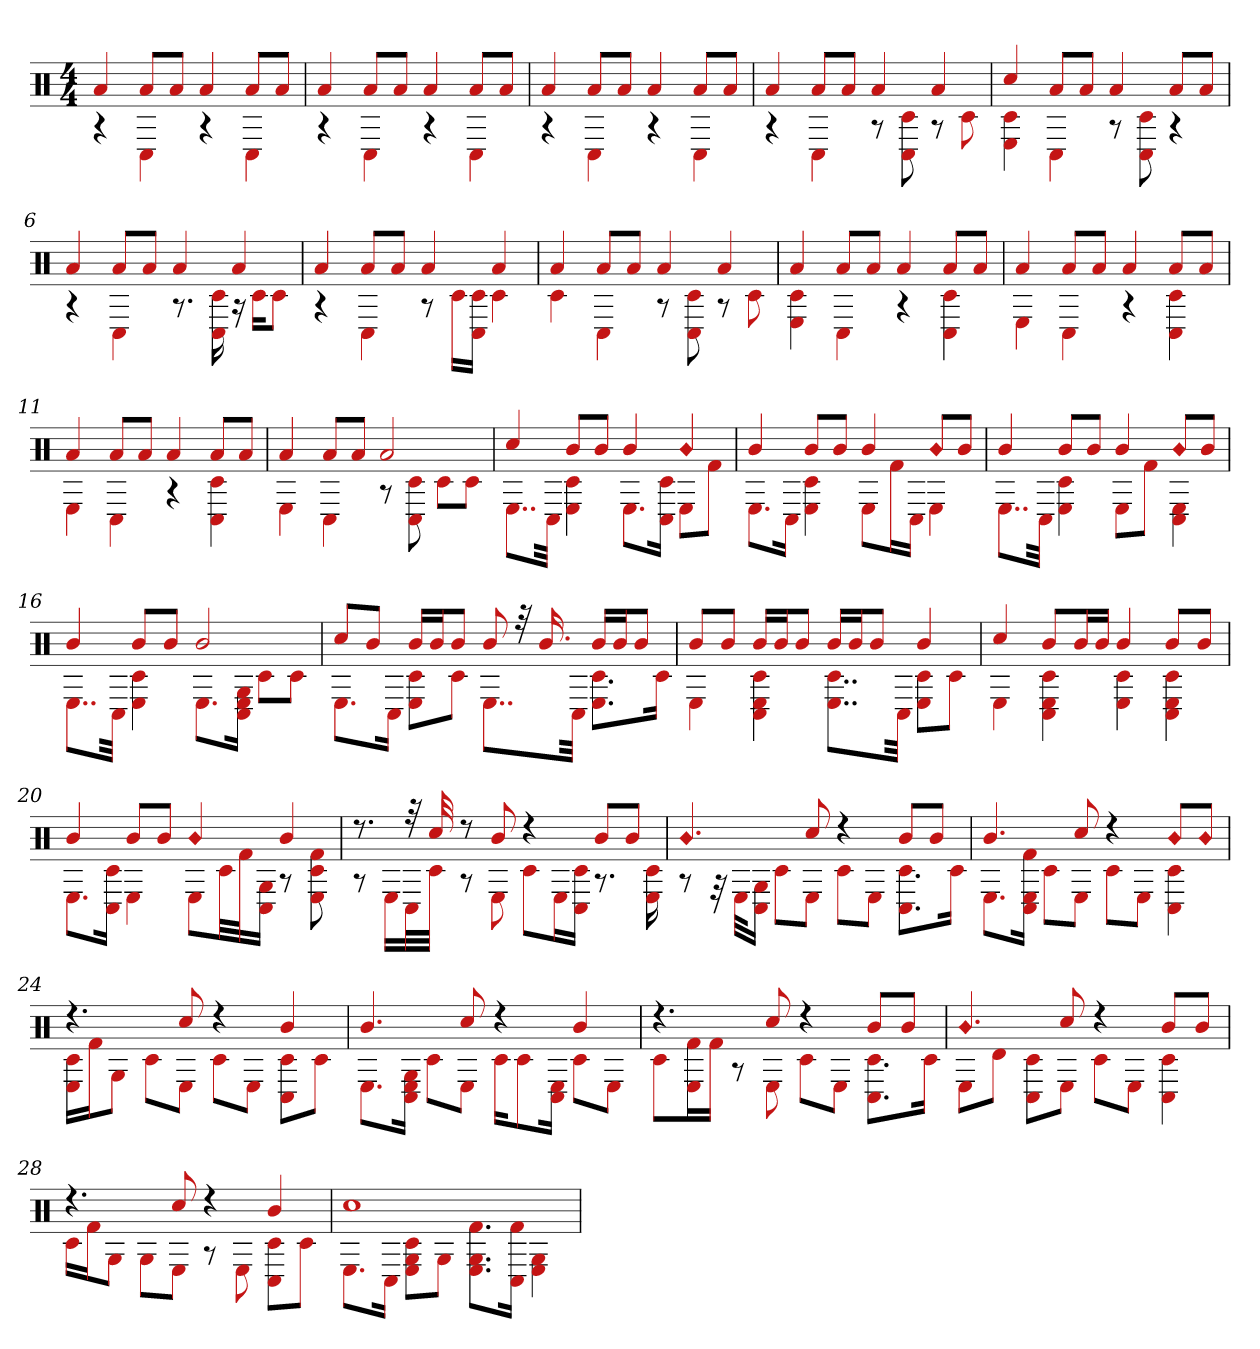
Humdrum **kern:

**kern
*part1
*staff1
*clefX
*k[]
*M4/4
=1
*^
4a	4r
8aL	4C#
8aJ	.
4a	4r
8aL	4C#
8aJ	.
=2	=2
4a	4r
8aL	4C#
8aJ	.
4a	4r
8aL	4C#
8aJ	.
=3	=3
4a	4r
8aL	4C#
8aJ	.
4a	4r
8aL	4C#
8aJ	.
=4	=4
4a	4r
8aL	4C#
8aJ	.
4a	8r
.	8c# 8C#
4a	8r
.	8c#
=5	=5
4cc#	4E 4c#
8aL	4C#
8aJ	.
4a	8r
.	8c# 8C#
8aL	4r
8aJ	.
=6	=6
4a	4r
8aL	4C#
8aJ	.
4a	8.r
.	16c# 16C#
4a	16r
.	16c#KL
.	8c#J
=7	=7
4a	4r
8aL	4C#
8aJ	.
4a	8r
.	16c#LL
.	16c# 16C#JJ
4a	4c#
=8	=8
4a	4c#
8aL	4C#
8aJ	.
4a	8r
.	8c# 8C#
4a	8r
.	8c#
=9	=9
4a	4c# 4E
8aL	4C#
8aJ	.
4a	4r
8aL	4C# 4c#
8aJ	.
=10	=10
4a	4E
8aL	4C#
8aJ	.
4a	4r
8aL	4C# 4c#
8aJ	.
=11	=11
4a	4E
8aL	4C#
8aJ	.
4a	4r
8aL	4C# 4c#
8aJ	.
=12	=12
4a	4E
8aL	4C#
8aJ	.
2a	8r
.	8c# 8C#
.	8c#L
.	8c#J
=13	=13
4cc#	8..EL
.	32C#Jkk
8bL	4E 4c#
8bJ	.
4b	8.EL
.	16c# 16C#Jk
!LO:N:head=diamond	!
4b	8EL
.	8f#J
=14	=14
4b	8.EL
.	16C#Jk
8bL	4E 4c#
8bJ	.
4b	8EL
.	16f#L
.	16C#JJ
!LO:N:head=diamond	!
8bL	4E
8bJ	.
=15	=15
4b	8..EL
.	32C#Jkk
8bL	4c# 4E
8bJ	.
4b	8EL
.	8f#J
!LO:N:head=diamond	!
8bL	4C# 4E
8bJ	.
=16	=16
4b	8..EL
.	32C#Jkk
8bL	4E 4c#
8bJ	.
2b	8.EL
.	16E 16C# 16GJk
.	8c#L
.	8c#J
=17	=17
8cc#L	8.EL
8bJ	.
.	16C#Jk
16bLL	8c# 8EL
16bJ	.
8bJ	8c#J
8b	8..EL
32r	.
16.b	.
.	32C#Jkk
16bLL	8.c# 8.EL
16bJ	.
8bJ	.
.	16c#Jk
=18	=18
8bL	4E
8bJ	.
16bLL	4C# 4E 4c#
16bJ	.
8bJ	.
16bLL	8..c# 8..EL
16bJ	.
8bJ	.
.	32C#Jkk
4b	8c# 8EL
.	8c#J
=19	=19
4cc#	4E
8bL	4C# 4E 4c#
16bL	.
16bJJ	.
4b	4c# 4E
8bL	4C# 4E 4c#
8bJ	.
=20	=20
4b	8.EL
.	16c# 16C#Jk
8bL	4E
8bJ	.
!LO:N:head=diamond	!
4b	8EL
.	32c#LL
.	32f#J
.	16C# 16GJJ
4b	8r
.	8f# 8c# 8E
=21	=21
8.r	8r
.	16ELL
32r	32C#L
32cc#	32c#JJJ
8r	8r
8b	8E
4r	8c#L
.	16EL
.	16C# 16c#JJ
8bL	8.r
8bJ	.
.	16c# 16E
=22	=22
!LO:N:head=diamond	!
4.b	8r
.	32r
.	32EKLL
.	16G 16C#JJ
.	8c#L
8cc#	8EJ
4r	8c#L
.	8EJ
8bL	8.C# 8.c#L
8bJ	.
.	16c#Jk
=23	=23
4.b	8.EL
.	16E 16C# 16f#Jk
.	8c#L
8cc#	8EJ
4r	8c#L
.	8EJ
!LO:N:head=diamond	!
8bL	4C# 4c#
!LO:N:head=diamond	!
8bJ	.
=24	=24
4.r	16E 16c#LL
.	16f#J
.	8GJ
.	8c#L
8cc#	8EJ
4r	8c#L
.	8EJ
4b	8C# 8c#L
.	8c#J
=25	=25
4.b	8.EL
.	16E 16C# 16GJk
.	8c#L
8cc#	8EJ
4r	16c#KL
.	8c#
.	16E 16C#Jk
4b	8c#L
.	8EJ
=26	=26
4.r	8c#L
.	16E 16f#L
.	16f#JJ
.	8r
8cc#	8E
4r	8c#L
.	8EJ
8bL	8.C# 8.c#L
8bJ	.
.	16c#Jk
=27	=27
!LO:N:head=diamond	!
4.b	8EL
.	8dJ
.	8C# 8c#L
8cc#	8EJ
4r	8c#L
.	8EJ
8bL	4C# 4c#
8bJ	.
=28	=28
4.r	16c#LL
.	16f#J
.	8GJ
.	8GL
8cc#	8EJ
4r	8r
.	8E
4b	8C# 8c#L
.	8c#J
=29	=29
1cc#	8.EL
.	16C#Jk
.	8c# 8G 8EL
.	8GJ
.	8.f# 8.G 8.EL
.	16f# 16C#Jk
.	4E 4G
*v	*v
=
*-
